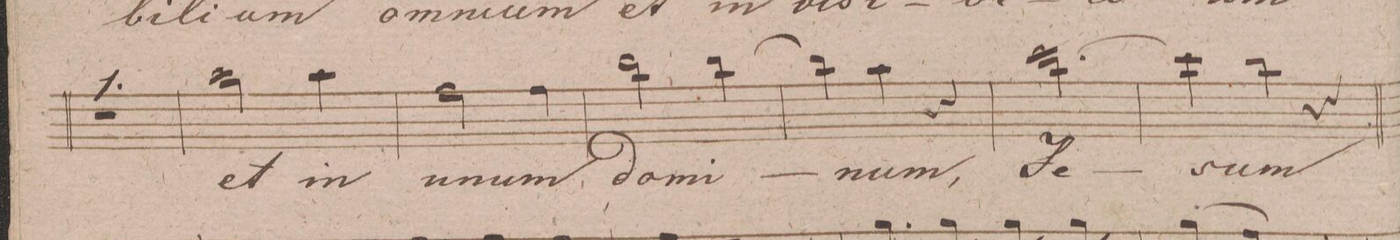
**kern	**text	**dynam
*I"Alto.	*	*
*clefC3	*	*
*k[f#]	*	*
*M3/4	*	*
2.r	.	.
=27	=27	=27
2b\	et	.
*4\left	*	*
4b\	in	.
=28	=28	=28
2g\	u-	.
*4\right	*	*
4g\	-num	.
=29	=29	=29
2cc\	do-	.
[4cc\	-mi-	.
=30	=30	=30
4cc\]	.	.
*4\left	*	*
4b\	-num,	.
4r	.	.
=31	=31	=31
[2.dd\	Je-	.
=32	=32	=32
4dd\]	.	.
*4\right	*	*
4cc\	-sum	.
4r	.	.
=33	=33	=33
*-	*-	*-
